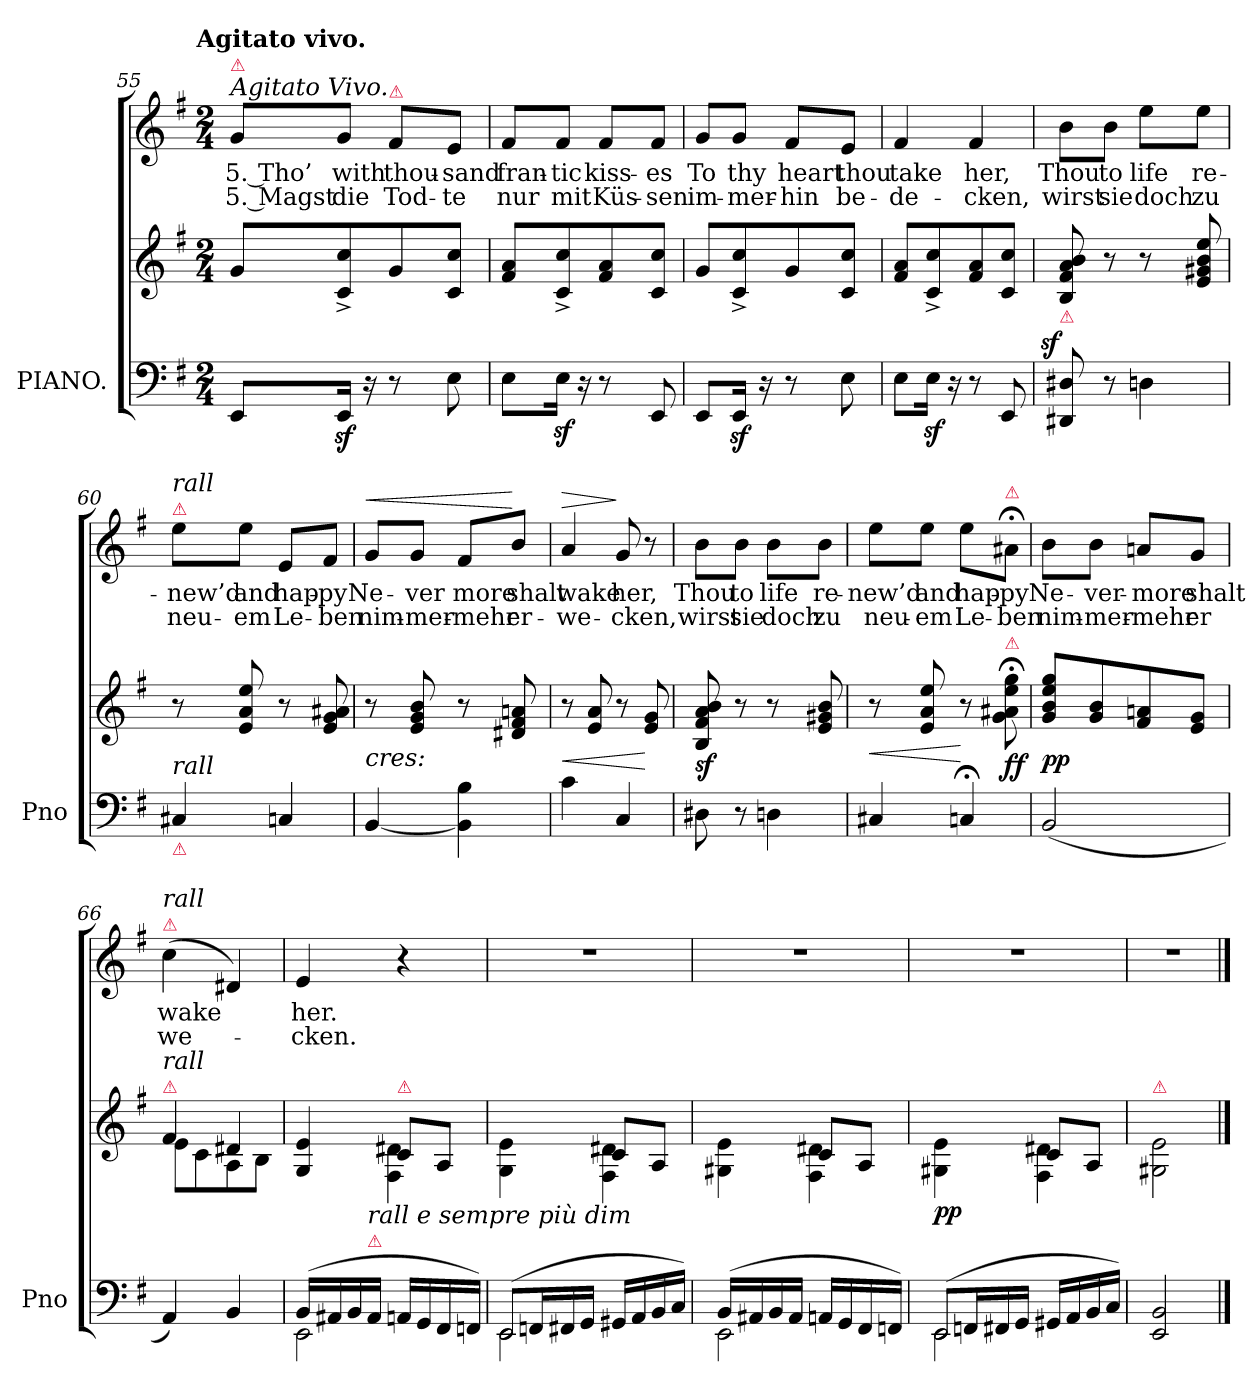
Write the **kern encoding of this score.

**kern	**kern	**dynam	**kern	**text	**text	**dynam
*part2	*part2	*part2	*part1	*part1	*part1	*part1
*staff3	*staff2	*staff2/3	*staff1	*staff1	*staff1	*staff1
*I"PIANO.	*	*	*	*	*	*
*I'Pno	*	*	*	*	*	*
*clefF4	*clefG2	*	*clefG2	*	*	*
*k[f#]	*k[f#]	*	*k[f#]	*	*	*
*e:	*e:	*	*e:	*	*	*
!!LO:TX:omd:t=Agitato vivo.
*M2/4	*M2/4	*	*M2/4	*	*	*
=55	=55	=55	=55	=55	=55	=55
!	!	!	!LO:TX:a:i:t=Agitato Vivo.	!	!	!
!	!	!	!LO:TX:a:color=crimson:t=⚠	!	!	!
8EEL	8gL	.	8g/L	5. Tho’	5. Magst	.
16EEz<Jk	8c^ 8cc^	.	8g/J	with	die	.
16r	.	.	.	.	.	.
!	!	!	!LO:TX:a:color=crimson:t=⚠	!	!	!
8r	8g	.	8f#/L	thou-	Tod-	.
8E	8c 8ccJ	.	8e/J	-sand	-te	.
=56	=56	=56	=56	=56	=56	=56
8EL	8f# 8aL	.	8f#/L	fran-	nur	.
16Ez<Jk	8c^ 8cc^	.	8f#/J	-tic	mit	.
16r	.	.	.	.	.	.
8r	8f# 8a	.	8f#/L	-kiss-	Küs-	.
8EE	8c 8ccJ	.	8f#/J	-es	-sen	.
=57	=57	=57	=57	=57	=57	=57
8EEL	8gL	.	8g/L	To	im-	.
16EEz<Jk	8c^ 8cc^	.	8g/J	thy	-mer-	.
16r	.	.	.	.	.	.
8r	8g	.	8f#/L	heart	-hin	.
8E	8c 8ccJ	.	8e/J	thou	be-	.
=58	=58	=58	=58	=58	=58	=58
8EL	8f# 8aL	.	4f#	take	-de-	.
16Ez<Jk	8c^ 8cc^	.	.	.	.	.
16r	.	.	.	.	.	.
8r	8f# 8a	.	4f#	her,	-cken,	.
8EE	8c 8ccJ	.	.	.	.	.
=59	=59	=59	=59	=59	=59	=59
!	!LO:TX:b:color=crimson:t=⚠	!	!	!	!	!
!	!	!LO:DY:rj	!	!	!	!
8DD#X/ 8D#X/	8B 8f# 8a 8b	sf	8b\L	Thou	wirst	.
8r	8r	.	8b\J	to	sie	.
4Dn\	8r	.	8ee\L	life	doch	.
.	8e 8g#X 8b 8ee	.	8ee\J	re-	zu	.
=60	=60	=60	=60	=60	=60	=60
!	!	!	!LO:TX:a:color=crimson:t=⚠	!	!	!
!	!	!	!LO:TX:a:i:t=rall	!	!	!
!LO:TX:b:color=crimson:t=⚠	!	!	!	!	!	!
!LO:TX:a:i:t=rall	!	!	!	!	!	!
4C#X	8r	.	8ee\L	new’d	neu-	.
.	8e 8a 8ee	.	8ee\J	and	-em	.
4Cn	8r	.	8e/L	hap-	Le-	.
.	8e 8g 8a#X	.	8f#/J	-py	-ben	.
=61	=61	=61	=61	=61	=61	=61
!	!LO:TX:c:i:t=cres&colon;	!	!	!	!	!
!	!	!	!	!	!	!LO:HP:a
[4BB	8r	.	8g/L	Ne-	nim-	<
.	8e 8g 8b	.	8g/J	-ver	-mer-	.
4BB] 4B	8r	.	8f#/L	more	-mehr	.
.	8d#X 8f# 8an	.	8b/J	shalt	er-	[
=62	=62	=62	=62	=62	=62	=62
!	!	!	!	!	!	!LO:HP:a
4c	8r	<	4a	wake	-we-	>
.	8e 8a	.	.	.	.	.
4C	8r	.	8g	her,	-cken,	]
.	8e 8g	[	8r	.	.	.
=63	=63	=63	=63	=63	=63	=63
8D#X	8B 8f# 8a 8b	sf	8b\L	Thou	wirst	.
8r	8r	.	8b\J	to	sie	.
4Dn\	8r	.	8b\L	life	doch	.
.	8e 8g#X 8b	.	8b\J	re-	zu	.
=64	=64	=64	=64	=64	=64	=64
4C#X	8r	<	8ee\L	-new’d	neu-	.
.	8e 8a 8ee	.	8ee\J	and	-em	.
4Cn;<	8r	[	8ee\L	hap-	Le-	.
!	!	!	!LO:TX:a:color=crimson:t=⚠	!	!	!
!	!LO:TX:a:color=crimson:t=⚠	!	!	!	!	!
.	8g;< 8a#X;< 8ee;< 8gg;<	ff	8a#X;<\J	-py	-ben	.
=65	=65	=65	=65	=65	=65	=65
(<2BB	8g/ 8b/ 8ee/ 8gg/L	pp	8b\L	Ne-	nim-	.
.	8g\ 8b\	.	8b\J	-ver-	-mer-	.
.	8f# 8an	.	8an/L	-more	-mehr	.
.	8e 8gJ	.	8g/J	shalt	er	.
=66	=66	=66	=66	=66	=66	=66
*	*^	*	*	*	*	*
!	!	!	!	!LO:TX:a:color=crimson:t=⚠	!	!	!
!	!	!	!	!LO:TX:a:i:t=rall	!	!	!
!	!LO:TX:a:color=crimson:t=⚠	!	!	!	!	!	!
!	!LO:TX:a:i:t=rall	!	!	!	!	!	!
4AA)	4f#/	8eL	.	(>4cc	wake	we-	.
.	.	8c	.	.	.	.	.
4BB	4d#X	8A	.	4d#X)	.	.	.
.	.	8BJ	.	.	.	.	.
=67	=67	=67	=67	=67	=67	=67	=67
*^	*	*	*	*	*	*	*
(>16BBLL	2EE	4G 4e	4ryy	.	4e	her.	-cken.	.
16AA#X	.	.	.	.	.	.	.	.
16BB	.	.	.	.	.	.	.	.
!LO:TX:a:color=crimson:t=⚠	!	!	!	!	!	!	!	!
!LO:TX:a:i:t=rall e sempre più dim	!	!	!	!	!	!	!	!
16AA#JJ	.	.	.	.	.	.	.	.
!	!	!LO:TX:a:color=crimson:t=⚠	!	!	!	!	!	!
16AAnLL	.	8c/L	4F#\ 4d#X\	.	4r	.	.	.
16GG	.	.	.	.	.	.	.	.
16FF#	.	8A/J	.	.	.	.	.	.
16FFnJJ)	.	.	.	.	.	.	.	.
=68	=68	=68	=68	=68	=68	=68	=68	=68
!LO:N:vis=2	!	!	!	!	!	!	!	!
(>16EE	2EE	4G\ 4e\	4ryy	.	2r	.	.	.
16FFn	.	.	.	.	.	.	.	.
16FF#X	.	.	.	.	.	.	.	.
16GGJJ	.	.	.	.	.	.	.	.
16GG#XLL	.	8c/L	4F#\ 4d#X\	.	.	.	.	.
16AA	.	.	.	.	.	.	.	.
16BB	.	8AJ	.	.	.	.	.	.
16CJJ)	.	.	.	.	.	.	.	.
=69	=69	=69	=69	=69	=69	=69	=69	=69
(>16BBLL	2EE	4G#X\ 4e\	4rGGyy	.	2r	.	.	.
16AA#X	.	.	.	.	.	.	.	.
16BB	.	.	.	.	.	.	.	.
16AA#JJ	.	.	.	.	.	.	.	.
16AAnLL	.	8c/L	4F#\ 4d#X\	.	.	.	.	.
16GG	.	.	.	.	.	.	.	.
16FF#	.	8AJ	.	.	.	.	.	.
16FFnJJ)	.	.	.	.	.	.	.	.
=70	=70	=70	=70	=70	=70	=70	=70	=70
!LO:N:vis=2	!	!	!	!	!	!	!	!
(>16EE	2EE	4G#X\ 4e\	4rGGyy	pp	2r	.	.	.
16FFn	.	.	.	.	.	.	.	.
16FF#X	.	.	.	.	.	.	.	.
16GGJJ	.	.	.	.	.	.	.	.
16GG#XLL	.	8c/L	4F#\ 4d#X\	.	.	.	.	.
16AA	.	.	.	.	.	.	.	.
16BB	.	8A/J	.	.	.	.	.	.
16CJJ)	.	.	.	.	.	.	.	.
*v	*v	*	*	*	*	*	*	*
*	*v	*v	*	*	*	*	*
=71	=71	=71	=71	=71	=71	=71
!	!LO:TX:a:color=crimson:t=⚠	!	!	!	!	!
2EE 2BB	2G#X\ 2e\	.	2r	.	.	.
==	==	==	==	==	==	==
*-	*-	*-	*-	*-	*-	*-
